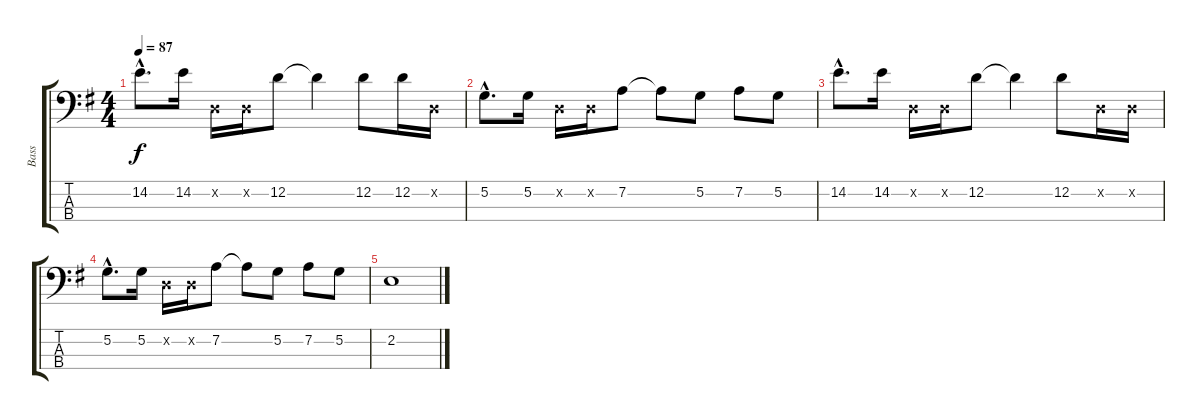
\track ("Bass" "Bass") {instrument electricbassfinger}
\staff {score tabs}
\tuning (G2 D2 A1 E1) {hide}
\ts (4 4)
\tempo 87
\clef f4
\ks g
14.2{hac}.8{d dy f} 14.2.16 0.2{x}.16 0.2{x}.16 12.2.8 12.2{t}.4 12.2.8 12.2.16 0.2{x}.16 |
5.2{hac}.8{d} 5.2.16 0.2{x}.16 0.2{x}.16 7.2.8 7.2{t}.8 5.2.8 7.2.8 5.2.8 |
14.2{hac}.8{d} 14.2.16 0.2{x}.16 0.2{x}.16 12.2.8 12.2{t}.4 12.2.8 0.2{x}.16 0.2{x}.16 |
5.2{hac}.8{d} 5.2.16 0.2{x}.16 0.2{x}.16 7.2.8 7.2{t}.8 5.2.8 7.2.8 5.2.8 |
2.2.1
